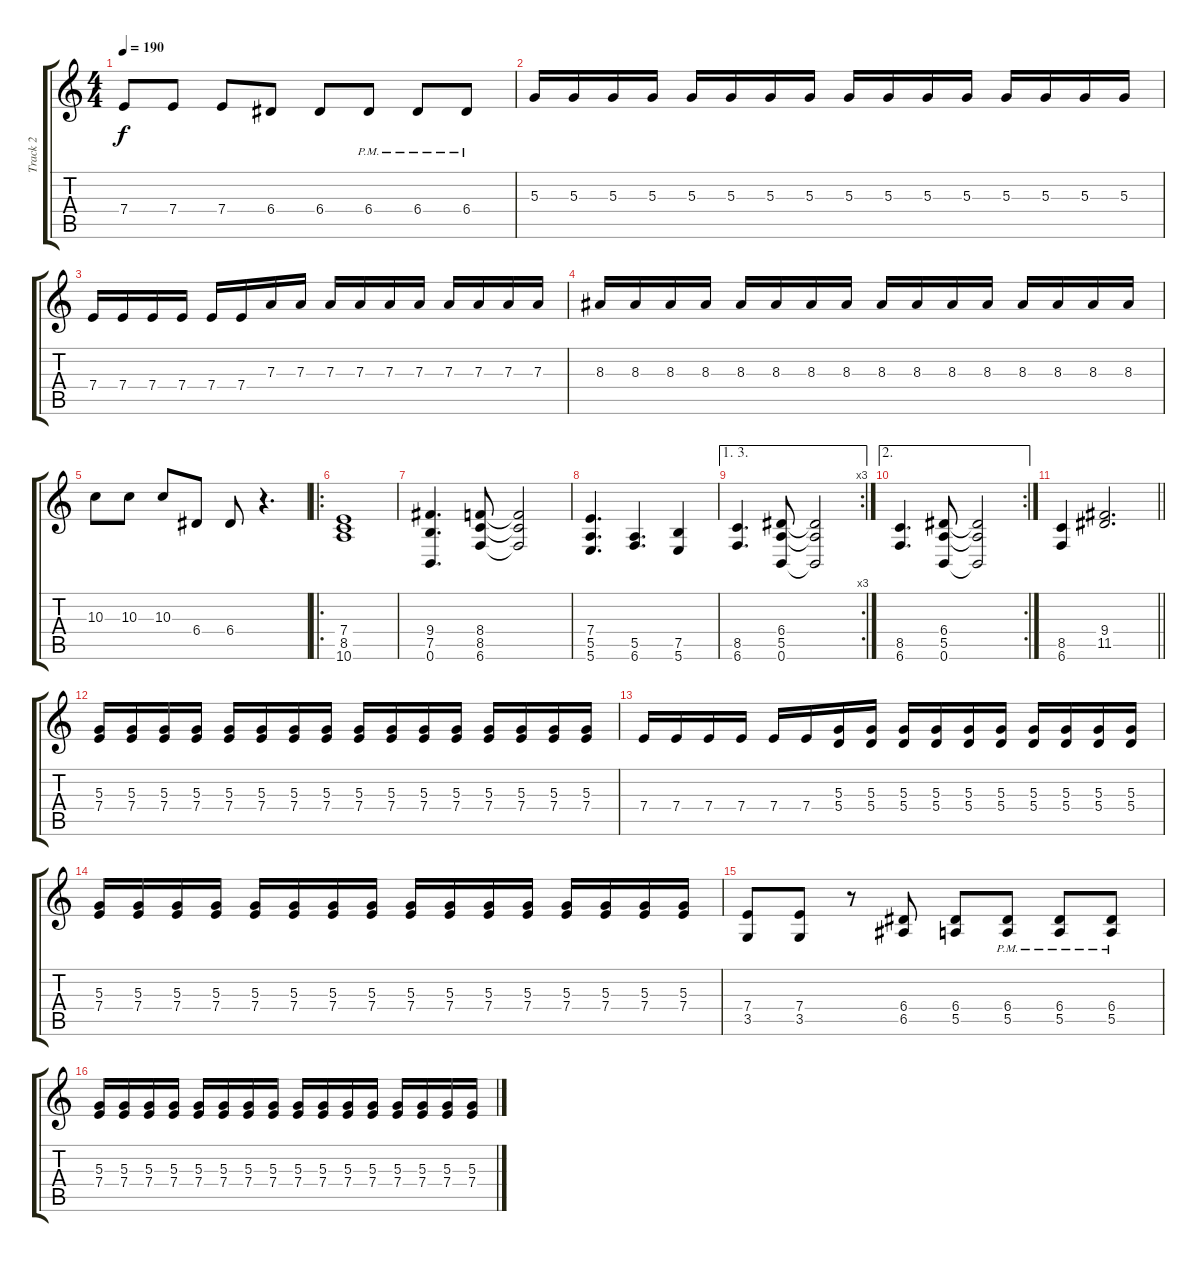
\track ("Track 2" "Track 2") {instrument distortionguitar}
\staff {score tabs}
\tuning (B3 Gb3 D3 A2 E2 B1) {hide}
\ts (4 4)
\tempo 190
\clef g2
\ks c
7.4.8{dy f} 7.4.8 7.4.8 6.4.8 6.4.8 6.4{pm}.8 6.4{pm}.8 6.4{pm}.8 |
5.3.16 5.3.16 5.3.16 5.3.16 5.3.16 5.3.16 5.3.16 5.3.16 5.3.16 5.3.16 5.3.16 5.3.16 5.3.16 5.3.16 5.3.16 5.3.16 |
7.4.16 7.4.16 7.4.16 7.4.16 7.4.16 7.4.16 7.3.16 7.3.16 7.3.16 7.3.16 7.3.16 7.3.16 7.3.16 7.3.16 7.3.16 7.3.16 |
8.3.16 8.3.16 8.3.16 8.3.16 8.3.16 8.3.16 8.3.16 8.3.16 8.3.16 8.3.16 8.3.16 8.3.16 8.3.16 8.3.16 8.3.16 8.3.16 |
10.3.8 10.3.8 10.3.8 6.4.8 6.4.8 r.4{d} |
\ro
(7.4 8.5 10.6).1 |
(9.4 7.5 0.6).4{d} (8.4 8.5 6.6).8 (8.4{t} 8.5{t} 6.6{t}).2 |
(7.4 5.5 5.6).4{d} (5.5 6.6).4{d} (7.5 5.6).4 |
\ae (1 3)
\rc 3
(8.5 6.6).4{d} (6.4 5.5 0.6).8 (6.4{t} 5.5{t} 0.6{t}).2 |
\ae 2
\rc 2
(8.5 6.6).4{d} (6.4 5.5 0.6).8 (6.4{t} 5.5{t} 0.6{t}).2 |
\barLineRight lightlight
(8.5 6.6).4 (9.4 11.5).2{d} |
(5.3 7.4).16 (5.3 7.4).16 (5.3 7.4).16 (5.3 7.4).16 (5.3 7.4).16 (5.3 7.4).16 (5.3 7.4).16 (5.3 7.4).16 (5.3 7.4).16 (5.3 7.4).16 (5.3 7.4).16 (5.3 7.4).16 (5.3 7.4).16 (5.3 7.4).16 (5.3 7.4).16 (5.3 7.4).16 |
7.4.16 7.4.16 7.4.16 7.4.16 7.4.16 7.4.16 (5.3 5.4).16 (5.3 5.4).16 (5.3 5.4).16 (5.3 5.4).16 (5.3 5.4).16 (5.3 5.4).16 (5.3 5.4).16 (5.3 5.4).16 (5.3 5.4).16 (5.3 5.4).16 |
(5.3 7.4).16 (5.3 7.4).16 (5.3 7.4).16 (5.3 7.4).16 (5.3 7.4).16 (5.3 7.4).16 (5.3 7.4).16 (5.3 7.4).16 (5.3 7.4).16 (5.3 7.4).16 (5.3 7.4).16 (5.3 7.4).16 (5.3 7.4).16 (5.3 7.4).16 (5.3 7.4).16 (5.3 7.4).16 |
(7.4 3.5).8 (7.4 3.5).8 r.8 (6.4 6.5).8 (6.4 5.5).8 (6.4{pm} 5.5{pm}).8 (6.4{pm} 5.5{pm}).8 (6.4{pm} 5.5{pm}).8 |
(5.3 7.4).16 (5.3 7.4).16 (5.3 7.4).16 (5.3 7.4).16 (5.3 7.4).16 (5.3 7.4).16 (5.3 7.4).16 (5.3 7.4).16 (5.3 7.4).16 (5.3 7.4).16 (5.3 7.4).16 (5.3 7.4).16 (5.3 7.4).16 (5.3 7.4).16 (5.3 7.4).16 (5.3 7.4).16
